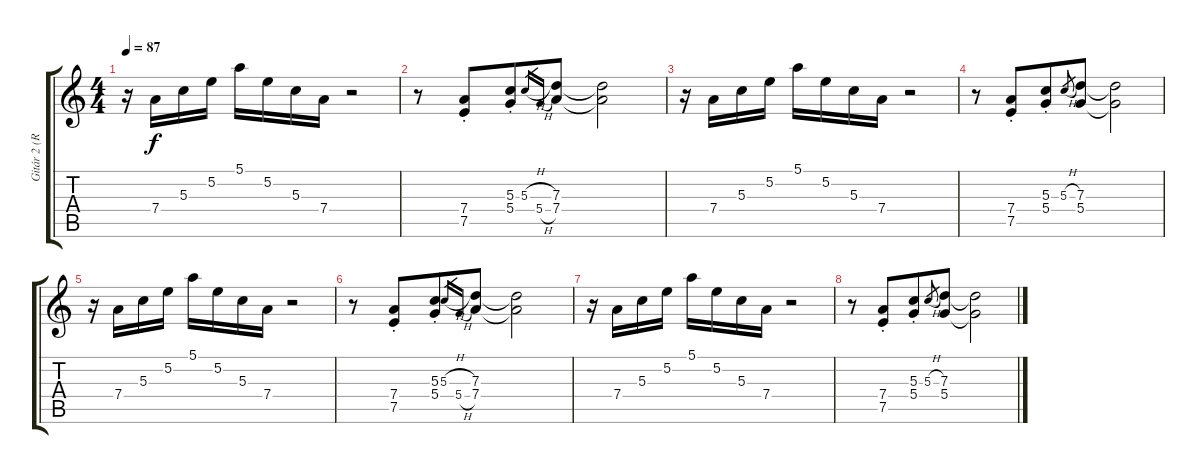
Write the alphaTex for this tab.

\track ("Gitár 2 (Ritchie Blackmore)" "Gitár 2 (R") {instrument distortionguitar}
\staff {score tabs}
\tuning (E4 B3 G3 D3 A2 E2) {hide}
\ts (4 4)
\tempo 87
\clef g2
\ks c
r.16{dy f} 7.4.16 5.3.16 5.2.16 5.1.16 5.2.16 5.3.16 7.4.16 r.2 |
r.8 (7.4{st} 7.5{st}).8{beam merge} (5.3{st} 5.4{st}).8 5.3{h}.16{gr} 5.4{h}.16{gr} (7.3 7.4).8 (7.3{t} 7.4{t}).2 |
r.16 7.4.16 5.3.16 5.2.16 5.1.16 5.2.16 5.3.16 7.4.16 r.2 |
r.8 (7.4{st} 7.5{st}).8{beam merge} (5.3{st} 5.4{st}).8 5.3{h}.8{gr} (7.3 5.4).8 (7.3{t} 5.4{t}).2 |
r.16 7.4.16 5.3.16 5.2.16 5.1.16 5.2.16 5.3.16 7.4.16 r.2 |
r.8 (7.4{st} 7.5{st}).8{beam merge} (5.3{st} 5.4{st}).8 5.3{h}.16{gr} 5.4{h}.16{gr} (7.3 7.4).8 (7.3{t} 7.4{t}).2 |
r.16 7.4.16 5.3.16 5.2.16 5.1.16 5.2.16 5.3.16 7.4.16 r.2 |
r.8 (7.4{st} 7.5{st}).8{beam merge} (5.3{st} 5.4{st}).8 5.3{h}.8{gr} (7.3 5.4).8 (7.3{t} 5.4{t}).2
